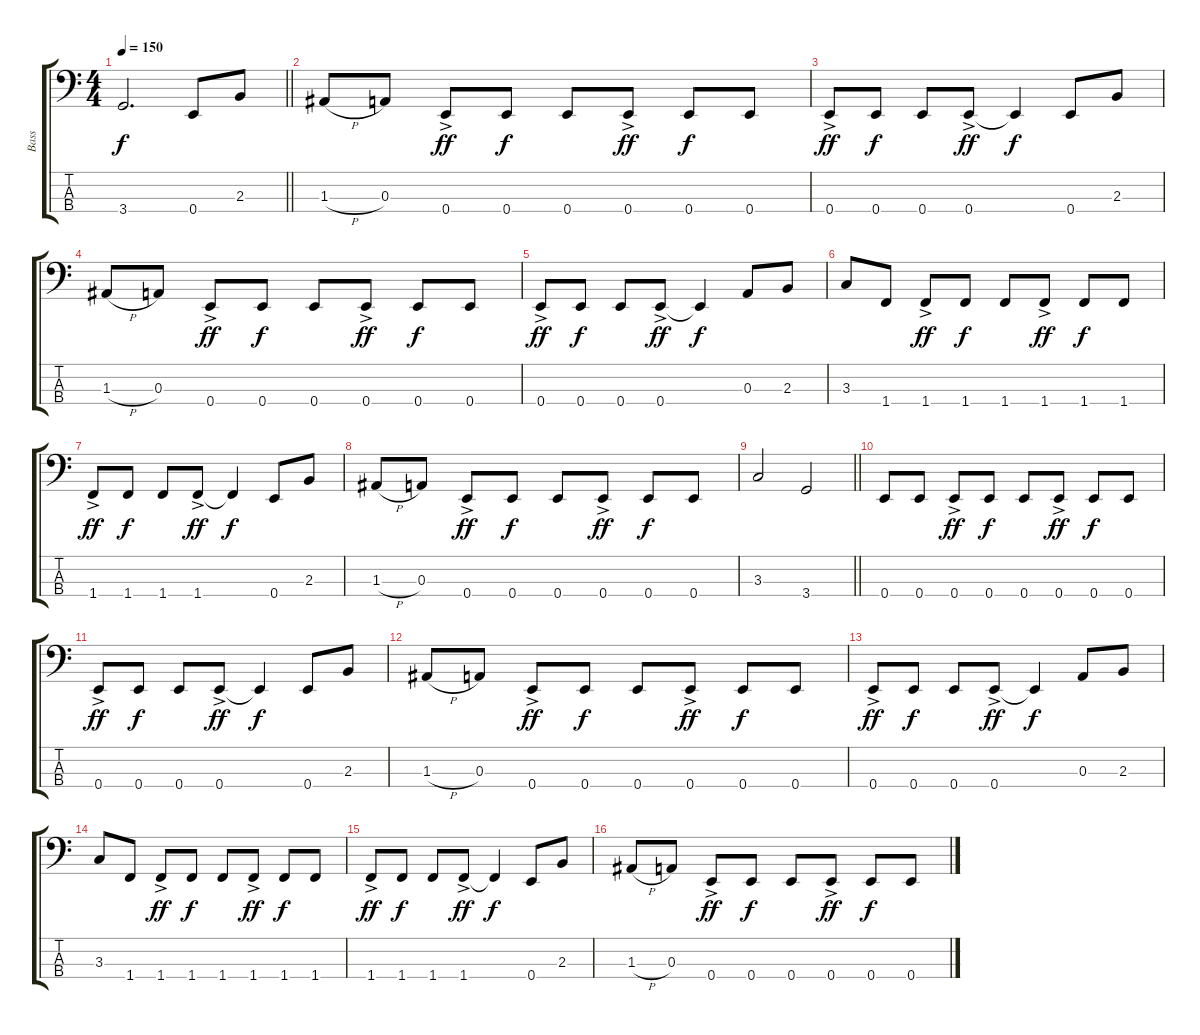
\track ("Bass" "Bass") {instrument electricbassfinger}
\staff {score tabs}
\tuning (G2 D2 A1 E1) {hide}
\ts (4 4)
\tempo 150
\clef f4
\barLineRight lightlight
\ks c
3.4.2{d dy f} 0.4.8 2.3.8 |
1.3{h}.8 0.3.8 0.4{ac}.8{dy ff} 0.4.8{dy f} 0.4.8 0.4{ac}.8{dy ff} 0.4.8{dy f} 0.4.8 |
0.4{ac}.8{dy ff} 0.4.8{dy f} 0.4.8 0.4{ac}.8{dy ff} 0.4{t}.4{dy f} 0.4.8 2.3.8 |
1.3{h}.8 0.3.8 0.4{ac}.8{dy ff} 0.4.8{dy f} 0.4.8 0.4{ac}.8{dy ff} 0.4.8{dy f} 0.4.8 |
0.4{ac}.8{dy ff} 0.4.8{dy f} 0.4.8 0.4{ac}.8{dy ff} 0.4{t}.4{dy f} 0.3.8 2.3.8 |
3.3.8 1.4.8 1.4{ac}.8{dy ff} 1.4.8{dy f} 1.4.8 1.4{ac}.8{dy ff} 1.4.8{dy f} 1.4.8 |
1.4{ac}.8{dy ff} 1.4.8{dy f} 1.4.8 1.4{ac}.8{dy ff} 1.4{t}.4{dy f} 0.4.8 2.3.8 |
1.3{h}.8 0.3.8 0.4{ac}.8{dy ff} 0.4.8{dy f} 0.4.8 0.4{ac}.8{dy ff} 0.4.8{dy f} 0.4.8 |
\barLineRight lightlight
3.3.2 3.4.2 |
0.4.8 0.4.8 0.4{ac}.8{dy ff} 0.4.8{dy f} 0.4.8 0.4{ac}.8{dy ff} 0.4.8{dy f} 0.4.8 |
0.4{ac}.8{dy ff} 0.4.8{dy f} 0.4.8 0.4{ac}.8{dy ff} 0.4{t}.4{dy f} 0.4.8 2.3.8 |
1.3{h}.8 0.3.8 0.4{ac}.8{dy ff} 0.4.8{dy f} 0.4.8 0.4{ac}.8{dy ff} 0.4.8{dy f} 0.4.8 |
0.4{ac}.8{dy ff} 0.4.8{dy f} 0.4.8 0.4{ac}.8{dy ff} 0.4{t}.4{dy f} 0.3.8 2.3.8 |
3.3.8 1.4.8 1.4{ac}.8{dy ff} 1.4.8{dy f} 1.4.8 1.4{ac}.8{dy ff} 1.4.8{dy f} 1.4.8 |
1.4{ac}.8{dy ff} 1.4.8{dy f} 1.4.8 1.4{ac}.8{dy ff} 1.4{t}.4{dy f} 0.4.8 2.3.8 |
1.3{h}.8 0.3.8 0.4{ac}.8{dy ff} 0.4.8{dy f} 0.4.8 0.4{ac}.8{dy ff} 0.4.8{dy f} 0.4.8
